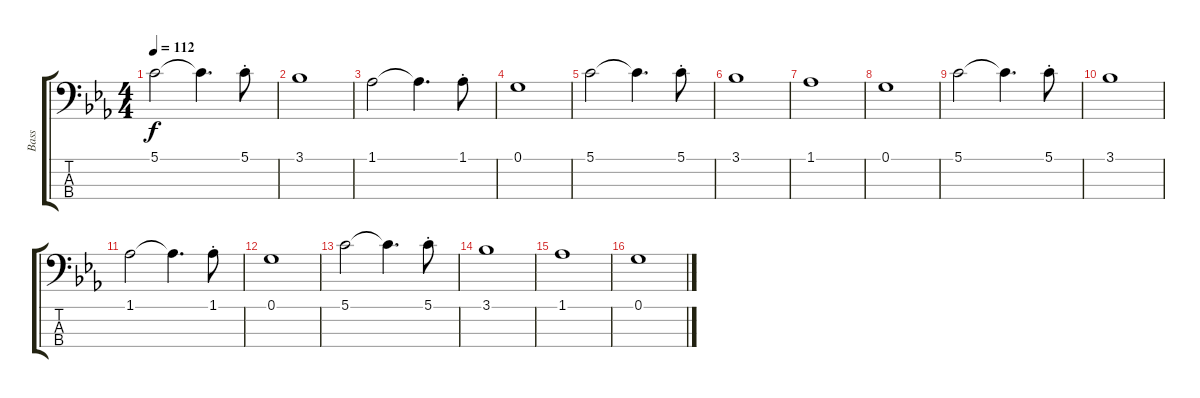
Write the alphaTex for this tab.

\track ("Bass" "Bass") {instrument electricbassfinger}
\staff {score tabs}
\tuning (G2 D2 A1 E1) {hide}
\ts (4 4)
\tempo 112
\clef f4
\ks eb
5.1.2{dy f} 5.1{t}.4{d} 5.1{st}.8 |
3.1.1 |
1.1.2 1.1{t}.4{d} 1.1{st}.8 |
0.1.1 |
5.1.2 5.1{t}.4{d} 5.1{st}.8 |
3.1.1 |
1.1.1 |
0.1.1 |
5.1.2 5.1{t}.4{d} 5.1{st}.8 |
3.1.1 |
1.1.2 1.1{t}.4{d} 1.1{st}.8 |
0.1.1 |
5.1.2 5.1{t}.4{d} 5.1{st}.8 |
3.1.1 |
1.1.1 |
0.1.1
